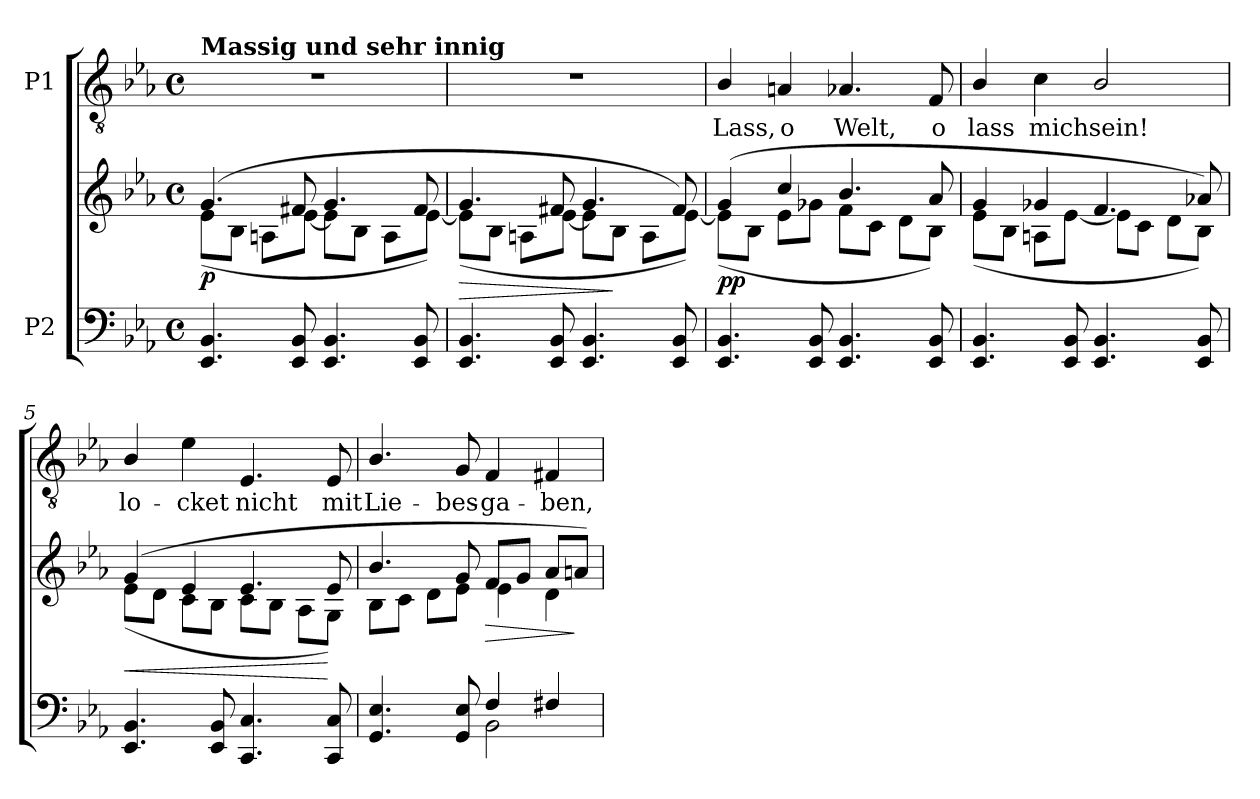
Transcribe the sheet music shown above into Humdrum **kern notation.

**kern	**kern	**dynam	**kern	**text
*part2	*part2	*part2	*part1	*part1
*staff3	*staff2	*staff2/3	*staff1	*staff1
*I"P2	*	*	*I"P1	*
!!LO:PB:g=z
*clefF4	*clefG2	*	*clefGv2	*
*	*	*	*ITrd7c12	*
*k[b-e-a-]	*k[b-e-a-]	*	*k[b-e-a-]	*
*E-:	*E-:	*	*E-:	*
*M4/4	*M4/4	*	*M4/4	*
*met(c)	*met(c)	*	*met(c)	*
=1	=1	=1	=1	=1
*	*^	*	*	*
!	!	!	!	!LO:TX:a:B:t=Massig und sehr innig	!
4.EE-i/ 4.BB-i	(4.gi/	(8e-i\L	p	1r	.
.	.	8B-i\J	.	.	.
.	.	8Ani\L	.	.	.
8EE-i/ 8BB-i	8f#Xi/	[8e-i\J	.	.	.
4.EE-i/ 4.BB-i	4.gi/	8e-i\L]	.	.	.
.	.	8B-i\J	.	.	.
.	.	8Ai\L	.	.	.
8EE-i/ 8BB-i	8f#i/	[8e-i\J)	.	.	.
=2	=2	=2	=2	=2	=2
!	!	!	!LO:HP:b	!	!
4.EE-i/ 4.BB-i	4.gi/	(8e-i\L]	>	1r	.
.	.	8B-i\J	.	.	.
.	.	8Ani\L	.	.	.
8EE-i/ 8BB-i	8f#Xi/	[8e-i\J	.	.	.
4.EE-i/ 4.BB-i	4.gi/	8e-i\L]	.	.	.
.	.	8B-i\J	]	.	.
.	.	8Ai\L	.	.	.
8EE-i/ 8BB-i	8f#i/)	[8e-i\J)	.	.	.
=3	=3	=3	=3	=3	=3
!	!	!	!	!	!LO:LY:b:color=#000000
4.EE-i/ 4.BB-i	(4gi/	(8e-i\L]	pp	4BB-i/	Lass,
.	.	8B-i\J	.	.	.
!	!	!	!	!	!LO:LY:b:color=#000000
.	4cci/	8e-i\L	.	4AAni/	o
8EE-i/ 8BB-i	.	8g-Xi\J	.	.	.
!	!	!	!	!	!LO:LY:b:color=#000000
4.EE-i/ 4.BB-i	4.b-i/	8fi\L	.	4.AA-Xi/	Welt,
.	.	8ci\J	.	.	.
.	.	8di\L	.	.	.
!	!	!	!	!	!LO:LY:b:color=#000000
8EE-i/ 8BB-i	8a-i/	8B-i\J)	.	8FFi/	o
!!LO:LB:g=z
=4	=4	=4	=4	=4	=4
!	!	!	!	!	!LO:LY:b:color=#000000
4.EE-i/ 4.BB-i	4gi/	(8e-i\L	.	4BB-i/	lass
.	.	8B-i\J	.	.	.
!	!	!	!	!	!LO:LY:b:color=#000000
.	4g-Xi/	8Ani\L	.	4Ci\	mich
8EE-i/ 8BB-i	.	[8e-i\J	.	.	.
!	!	!	!	!	!LO:LY:b:color=#000000
4.EE-i/ 4.BB-i	4.fi/	8e-i\L]	.	2BB-i/	sein!
.	.	8ci\J	.	.	.
.	.	8di\L	.	.	.
8EE-i/ 8BB-i	8a-Xi/)	8B-i\J)	.	.	.
=5	=5	=5	=5	=5	=5
!	!	!	!LO:HP:b	!	!
!	!	!	!	!	!LO:LY:b:color=#000000
4.EE-i/ 4.BB-i	(4gi/	(8e-i\L	<	4BB-i/	lo-
.	.	8di\J	.	.	.
!	!	!	!	!	!LO:LY:b:color=#000000
.	4e-i/	8ci\L	.	4E-i\	-cket
8EE-i/ 8BB-i	.	8B-i\J	.	.	.
!	!	!	!	!	!LO:LY:b:color=#000000
4.CCi/ 4.Ci	4.e-i/	8ci\L	.	4.EE-i/	nicht
.	.	8B-i\J	.	.	.
.	.	8A-i\L	.	.	.
!	!	!	!	!	!LO:LY:b:color=#000000
8CCi/ 8Ci	8e-i/	8Gi\J)	[	8EE-i/	mit
=6	=6	=6	=6	=6	=6
*^	*	*	*	*	*
!	!	!	!	!	!	!LO:LY:b:color=#000000
4.GGi/ 4.E-i	2ryy	4.b-i/	8B-i\L	.	4.BB-i/	Lie-
.	.	.	8ci\J	.	.	.
.	.	.	8di\L	.	.	.
!	!	!	!	!	!	!LO:LY:b:color=#000000
8GGi/ 8E-i	.	8gi/	8e-i\J	.	8GGi/	-bes-
!	!	!	!	!LO:HP:b	!	!
!	!	!	!	!	!	!LO:LY:b:color=#000000
4Fi/	2BB-i\	8fi/L	4e-i\	>	4FFi/	-ga-
.	.	8gi/J	.	.	.	.
!	!	!	!	!	!	!LO:LY:b:color=#000000
4F#Xi/	.	8a-i/L	4di\	.	4FF#Xi/	-ben,
.	.	8ani/J)	.	]	.	.
*v	*v	*	*	*	*	*
*	*v	*v	*	*	*
=	=	=	=	=
*-	*-	*-	*-	*-
